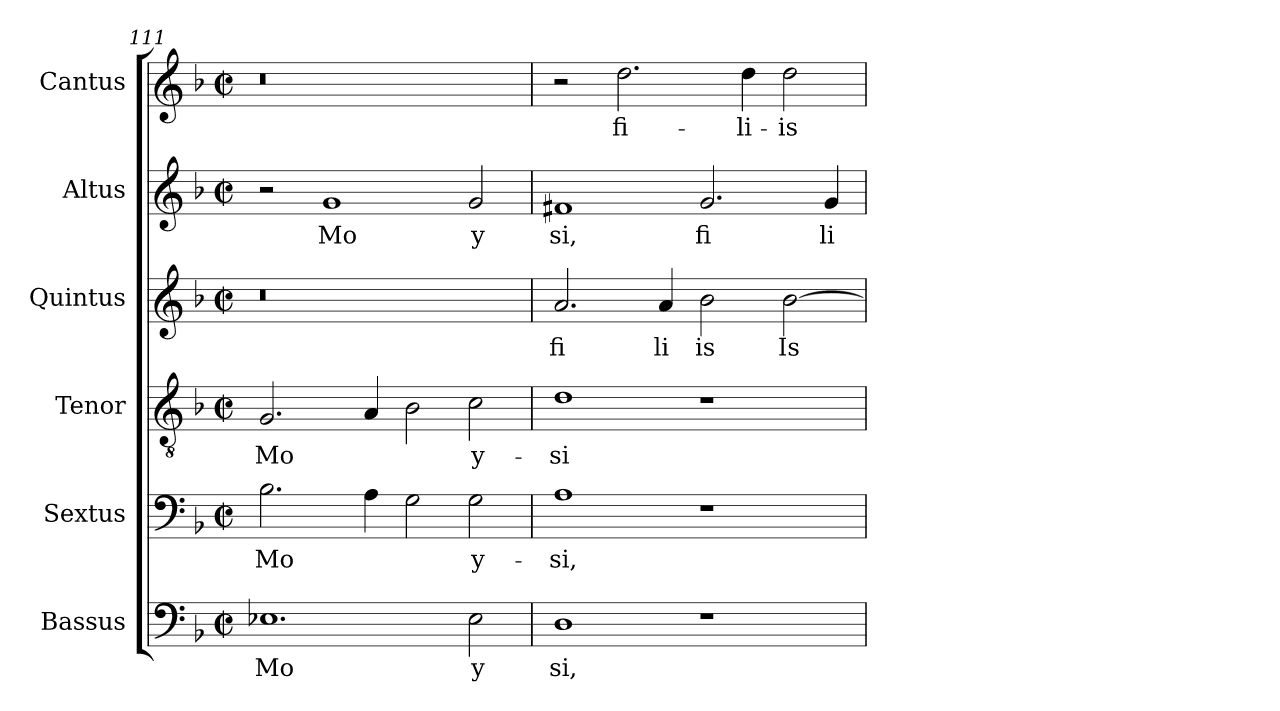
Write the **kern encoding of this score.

**kern	**text	**kern	**text	**kern	**text	**kern	**text	**kern	**text	**kern	**text
*part6	*part6	*part5	*part5	*part4	*part4	*part3	*part3	*part2	*part2	*part1	*part1
*staff6	*staff6	*staff5	*staff5	*staff4	*staff4	*staff3	*staff3	*staff2	*staff2	*staff1	*staff1
*I"Bassus	*	*I"Sextus	*	*I"Tenor	*	*I"Quintus	*	*I"Altus	*	*I"Cantus	*
*I'Bassus	*	*I'Sextus	*	*I'Tenor	*	*I'Quintus	*	*I'Altus	*	*I'Cantus	*
*clefF4	*	*clefF4	*	*clefGv2	*	*clefG2	*	*clefG2	*	*clefG2	*
*k[b-]	*	*k[b-]	*	*k[b-]	*	*k[b-]	*	*k[b-]	*	*k[b-]	*
*F:	*	*F:	*	*F:	*	*F:	*	*F:	*	*F:	*
*M2/2	*	*M2/2	*	*M2/2	*	*M2/2	*	*M2/2	*	*M2/2	*
*met(c|)	*	*met(c|)	*	*met(c|)	*	*met(c|)	*	*met(c|)	*	*met(c|)	*
=111	=111	=111	=111	=111	=111	=111	=111	=111	=111	=111	=111
!	!LO:LY:b:cj	!	!LO:LY:b:cj	!	!LO:LY:b:cj	!	!	!	!	!	!
1.E-	Mo	2.B-\	Mo-	2.G/	Mo-	0r	.	2r	.	0r	.
!	!	!	!	!	!	!	!	!	!LO:LY:b:cj	!	!
.	.	.	.	.	.	.	.	1g	Mo	.	.
!	!	!	!LO:LY:b:cj	!	!LO:LY:b:cj	!	!	!	!	!	!
.	.	4A\	--	4A/	--	.	.	.	.	.	.
!	!	!	!LO:LY:b:cj	!	!LO:LY:b:cj	!	!	!	!	!	!
.	.	2G\	--	2B-\	--	.	.	.	.	.	.
!	!LO:LY:b:cj	!	!LO:LY:b:cj	!	!LO:LY:b:cj	!	!	!	!LO:LY:b:cj	!	!
2E-\	y	2G\	-y-	2c\	-y-	.	.	2g/	y	.	.
=112	=112	=112	=112	=112	=112	=112	=112	=112	=112	=112	=112
!	!LO:LY:b:cj	!	!LO:LY:b:cj	!	!LO:LY:b:cj	!	!LO:LY:b:cj	!	!LO:LY:b:cj	!	!
1D	si,	1A	-si,	1d	-si	2.a/	fi	1f#X	si,	2r	.
!	!	!	!	!	!	!	!	!	!	!	!LO:LY:b:cj
.	.	.	.	.	.	.	.	.	.	2.dd\	fi-
!	!	!	!	!	!	!	!LO:LY:b:cj	!	!	!	!
.	.	.	.	.	.	4a/	li	.	.	.	.
!	!	!	!	!	!	!	!LO:LY:b:cj	!	!LO:LY:b:cj	!	!
1r	.	1r	.	1r	.	2b-\	is	2.g/	fi	.	.
!	!	!	!	!	!	!	!	!	!	!	!LO:LY:b:cj
.	.	.	.	.	.	.	.	.	.	4dd\	-li-
!	!	!	!	!	!	!	!LO:LY:b:cj	!	!	!	!LO:LY:b:cj
.	.	.	.	.	.	[>2b-\	Is	.	.	2dd\	-is
!	!	!	!	!	!	!	!	!	!LO:LY:b:cj	!	!
.	.	.	.	.	.	.	.	4g/	li	.	.
=	=	=	=	=	=	=	=	=	=	=	=
*-	*-	*-	*-	*-	*-	*-	*-	*-	*-	*-	*-
